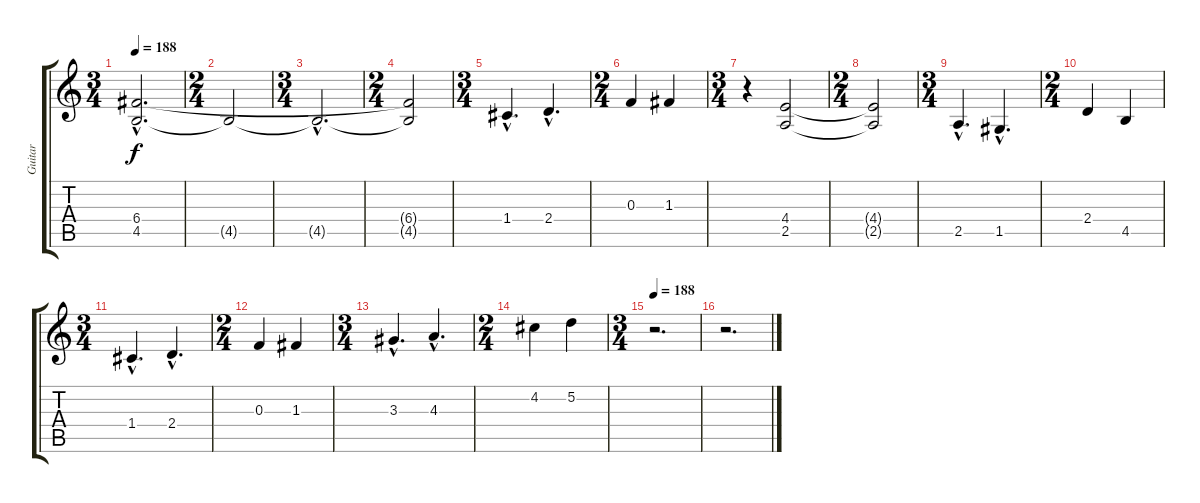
\track ("Guitar" "Guitar") {instrument distortionguitar}
\staff {score tabs}
\tuning (D4 A3 F3 C3 G2 D2) {hide}
\ts (3 4)
\tempo 188
\clef g2
\ks c
(6.4{hac} 4.5{hac}).2{d dy f volume 16} |
\ts (2 4)
4.5{t}.2 |
\ts (3 4)
4.5{hac t}.2{d} |
\ts (2 4)
(6.4{t} 4.5{t}).2 |
\ts (3 4)
1.4{hac}.4{d volume 16} 2.4{hac}.4{d} |
\ts (2 4)
0.3.4 1.3.4 |
\ts (3 4)
r.4 (4.4 2.5).2 |
\ts (2 4)
(4.4{t} 2.5{t}).2 |
\ts (3 4)
2.5{hac}.4{d} 1.5{hac}.4{d} |
\ts (2 4)
2.4.4 4.5.4 |
\ts (3 4)
1.4{hac}.4{d volume 16} 2.4{hac}.4{d} |
\ts (2 4)
0.3.4 1.3.4 |
\ts (3 4)
3.3{hac}.4{d} 4.3{hac}.4{d} |
\ts (2 4)
4.2.4 5.2.4 |
\ts (3 4)
\tempo 188
r.2{d} |
r.2{d}
